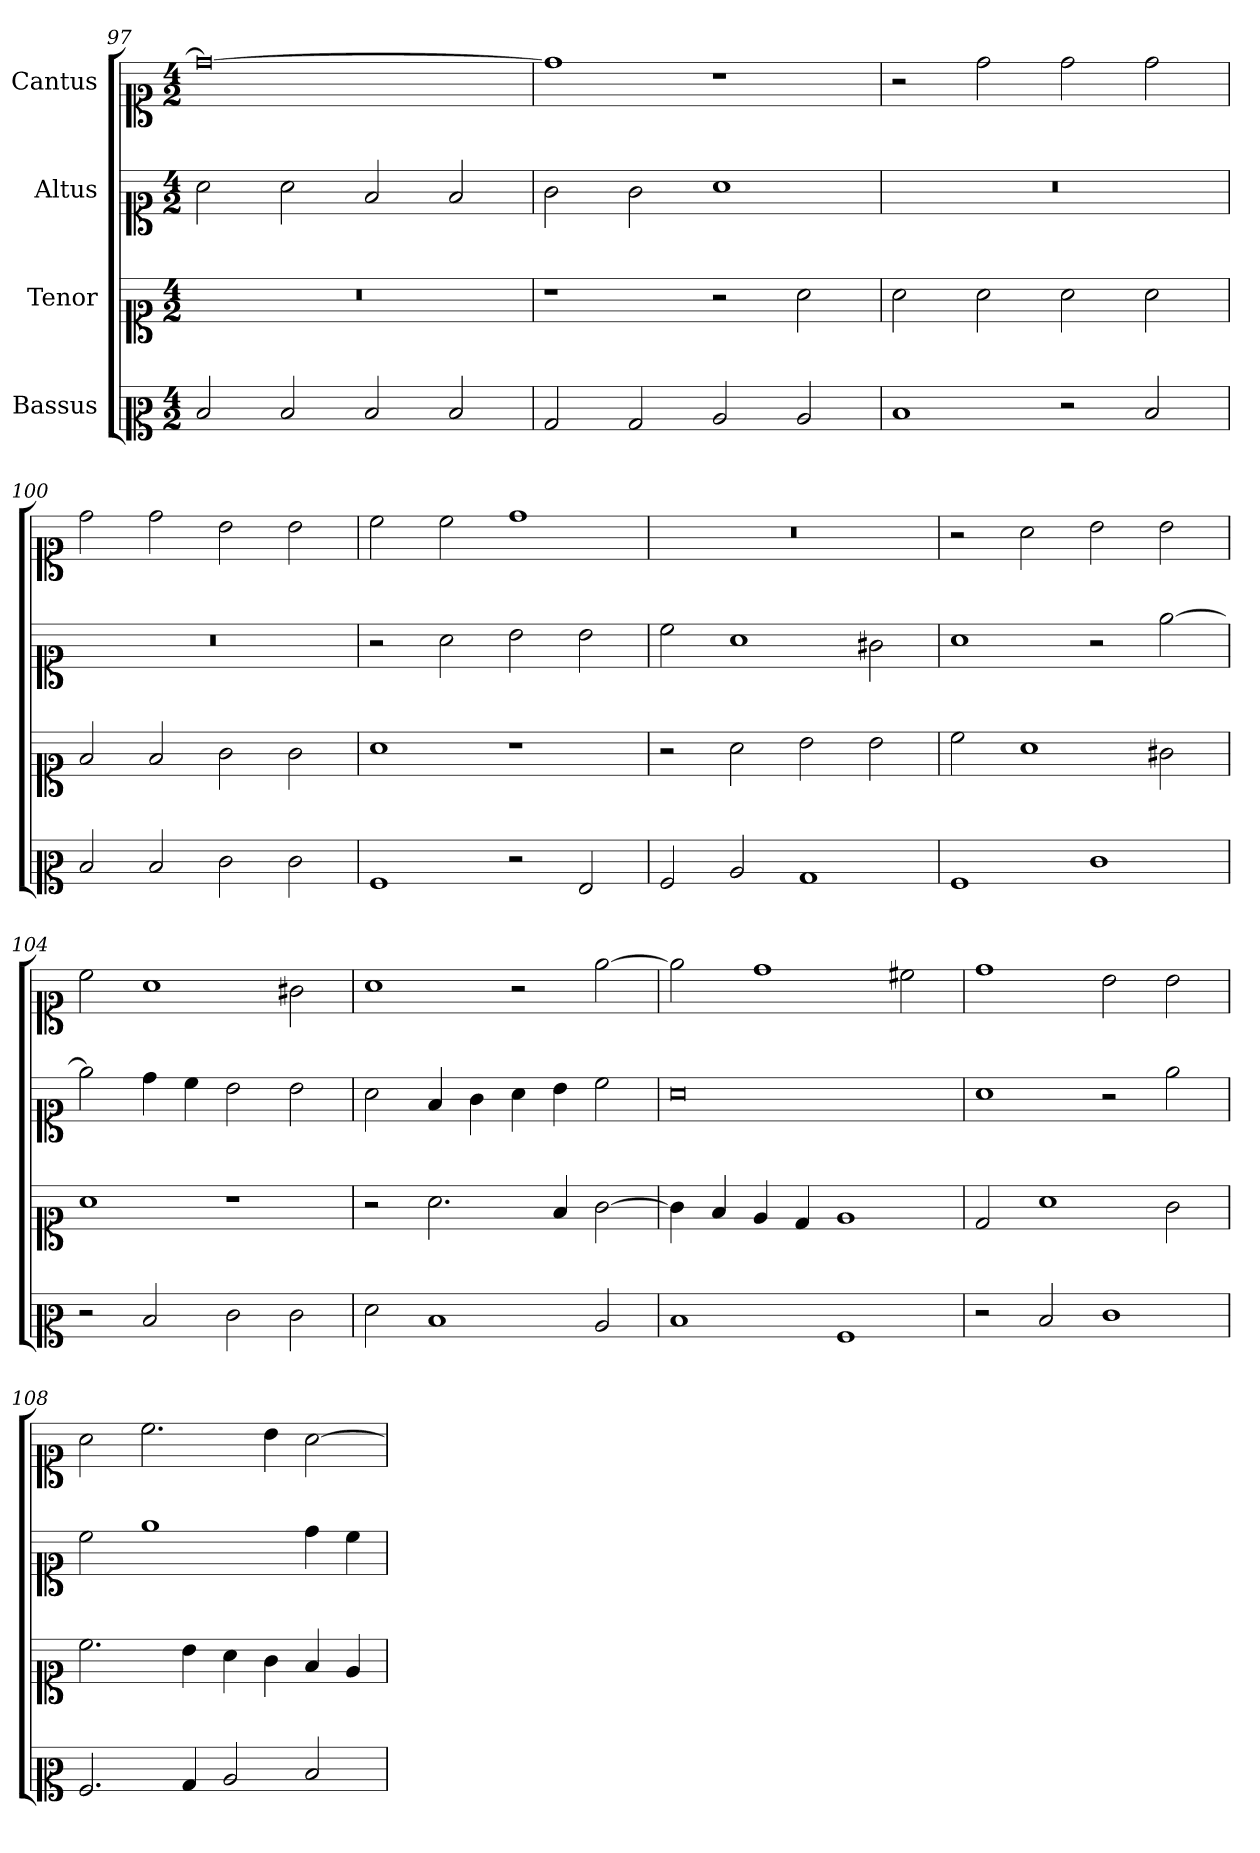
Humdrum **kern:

**kern	**kern	**kern	**kern
*part4	*part3	*part2	*part1
*staff4	*staff3	*staff2	*staff1
*I"Bassus	*I"Tenor	*I"Altus	*I"Cantus
*clefC2	*clefC1	*clefC1	*clefC1
*k[]	*k[]	*k[]	*k[]
*M4/2	*M4/2	*M4/2	*M4/2
=97	=97	=97	=97
2d/	0r	2a\	0dd\_
2d/	.	2a\	.
2d/	.	2f/	.
2d/	.	2f/	.
=98	=98	=98	=98
2B/	1r	2g\	1dd\]
2B/	.	2g\	.
2c/	2r	1a\	1r
2c/	2a\	.	.
=99	=99	=99	=99
1d/	2a\	0r	2r
.	2a\	.	2dd\
2r	2a\	.	2dd\
2d/	2a\	.	2dd\
=100	=100	=100	=100
2d/	2f/	0r	2dd\
2d/	2f/	.	2dd\
2e\	2g\	.	2b\
2e\	2g\	.	2b\
=101	=101	=101	=101
1A/	1a\	2r	2cc\
.	.	2a\	2cc\
2r	1r	2b\	1dd\
2G/	.	2b\	.
=102	=102	=102	=102
2A/	2r	2cc\	0r
2c/	2a\	1a\	.
1B/	2b\	.	.
.	2b\	2g#X\	.
=103	=103	=103	=103
1A/	2cc\	1a\	2r
.	1a\	.	2a\
1e\	.	2r	2b\
.	2g#X\	[2ee\	2b\
=104	=104	=104	=104
2r	1a\	2ee\]	2cc\
2d/	.	4dd\	1a\
.	.	4cc\	.
2e\	1r	2b\	.
2e\	.	2b\	2g#X\
=105	=105	=105	=105
2f\	2r	2a\	1a\
1d/	2.a\	4f/	.
.	.	4g\	.
.	.	4a\	2r
.	4f/	4b\	.
2c/	[2g\	2cc\	[2ee\
=106	=106	=106	=106
1d/	4g\]	0a\	2ee\]
.	4f/	.	.
.	4e/	.	1dd\
.	4d/	.	.
1A/	1e/	.	.
.	.	.	2cc#X\
=107	=107	=107	=107
2r	2d/	1a\	1dd\
2d/	1a\	.	.
1e\	.	2r	2b\
.	2g\	2ee\	2b\
=108	=108	=108	=108
2.A/	2.cc\	2cc\	2a\
.	.	1ee\	2.cc\
4B/	4b\	.	.
2c/	4a\	.	.
.	4g\	.	4b\
2d/	4f/	4dd\	[2a\
.	4e/	4cc\	.
=	=	=	=
*-	*-	*-	*-
